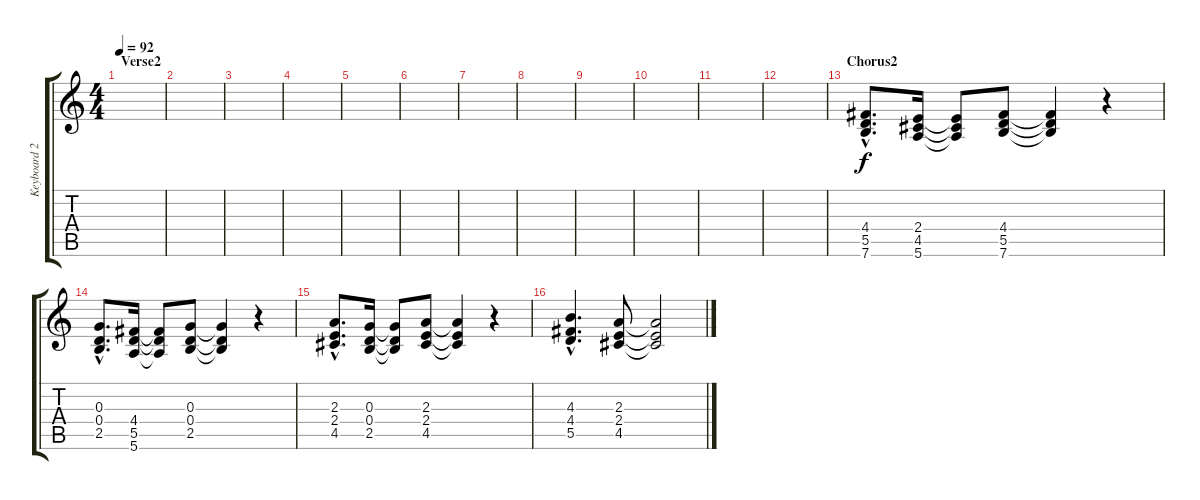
\track ("Keyboard 2" "Keyboard 2") {instrument acousticguitarnylon}
\staff {score tabs}
\tuning (E4 B3 G3 D3 A2 E2) {hide}
\ts (4 4)
\section ("" "Verse2")
\tempo 92
\clef g2
\ks c
|
|
|
|
|
|
|
|
|
|
|
|
\section ("" "Chorus2")
(4.4{hac} 5.5{hac} 7.6{hac}).8{d instrument synthbrass1} (2.4 4.5 5.6).16 (2.4{t} 4.5{t} 5.6{t}).8 (4.4 5.5 7.6).8 (4.4{t} 5.5{t} 7.6{t}).4 r.4 |
(0.3{hac} 0.4{hac} 2.5{hac}).8{d} (4.4 5.5 5.6).16 (4.4{t} 5.5{t} 5.6{t}).8 (0.3 0.4 2.5).8 (0.3{t} 0.4{t} 2.5{t}).4 r.4 |
(2.3{hac} 2.4{hac} 4.5{hac}).8{d} (0.3 0.4 2.5).16 (0.3{t} 0.4{t} 2.5{t}).8 (2.3 2.4 4.5).8 (2.3{t} 2.4{t} 4.5{t}).4 r.4 |
(4.3{hac} 4.4{hac} 5.5{hac}).4{d} (2.3 2.4 4.5).8 (2.3{t} 2.4{t} 4.5{t}).2
